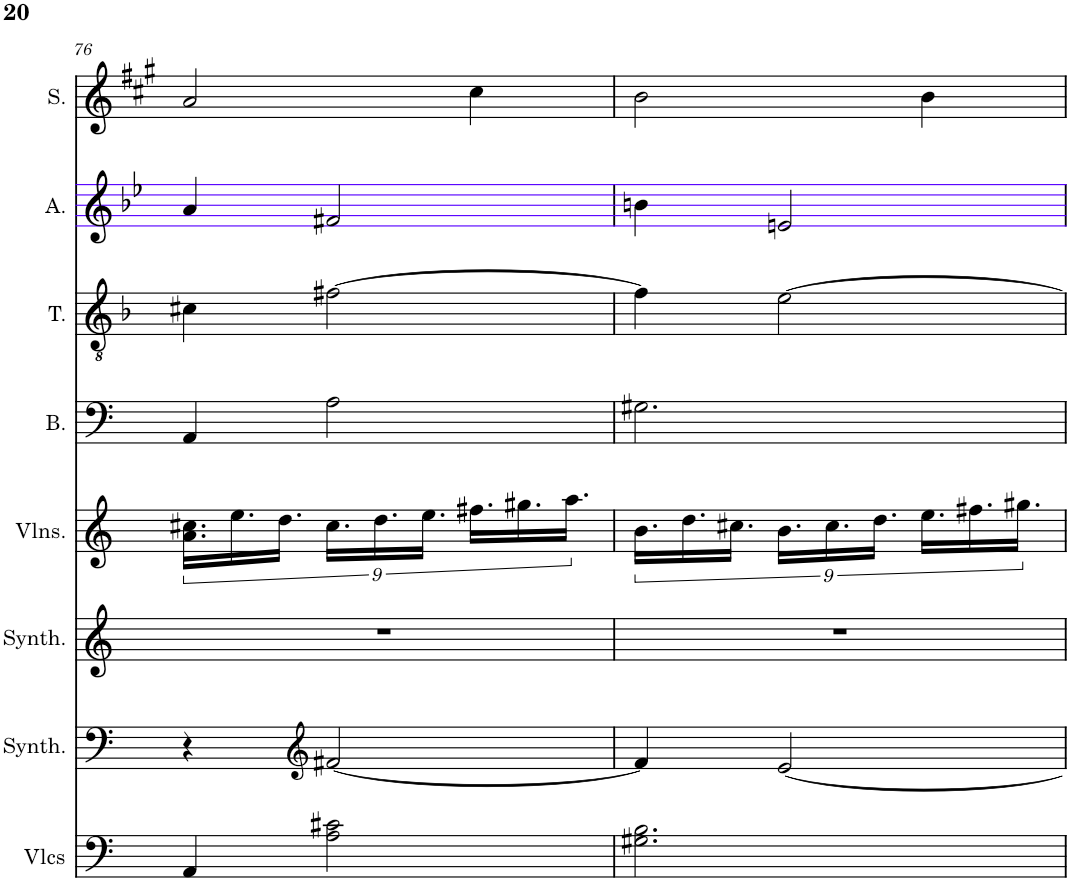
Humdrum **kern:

**kern	**kern	**kern	**kern	**kern	**kern	**kern	**kern
*part8	*part7	*part6	*part5	*part4	*part3	*part2	*part1
*staff8	*staff7	*staff6	*staff5	*staff4	*staff3	*staff2	*staff1
*I"Violoncelles, D'Bass/Strings, etc	*I"Synthétiseur d'instruments à cordes, Synth strings, etc	*I"Synthétiseur d'instruments à cordes, Synth strings 2	*I"Violons, 1st violins	*I"Basse	*I"Ténor	*I"Alto	*I"Soprano
*I'Vlcs	*I'Synth.	*I'Synth.	*I'Vlns.	*I'B.	*I'T.	*I'A.	*I'S.
!!LO:PB:g=z
*clefF4	*clefF4	*clefG2	*clefG2	*clefF4	*clefGv2	*clefG2	*clefG2
*k[]	*k[]	*k[]	*k[]	*k[]	*k[b-]	*k[b-e-]	*k[f#c#g#]
*M3/4	*M3/4	*M3/4	*M3/4	*M3/4	*M3/4	*M3/4	*M3/4
=76	=76	=76	=76	=76	=76	=76	=76
4AA/	4r	2.r	18.a\ 18.cc#X\LL	4AA/	4c#X\	4a/	2a/
.	.	.	18.ee\	.	.	.	.
.	.	.	18.dd\JJ	.	.	.	.
*	*clefG2	*	*	*	*	*	*
2A\ 2c#X\	[2f#X/	.	18.cc#\LL	2A\	[2f#X\	2f#X/	.
.	.	.	18.dd\	.	.	.	.
.	.	.	18.ee\JJ	.	.	.	.
.	.	.	18.ff#X\LL	.	.	.	4cc#\
.	.	.	18.gg#X\	.	.	.	.
.	.	.	18.aa\JJ	.	.	.	.
=77	=77	=77	=77	=77	=77	=77	=77
2.G#X\ 2.B\	4f#/]	2.r	18.b\LL	2.G#X\	4f#\]	4bn\	2b\
.	.	.	18.dd\	.	.	.	.
.	.	.	18.cc#X\JJ	.	.	.	.
.	[2e/	.	18.b\LL	.	[2e\	2en/	.
.	.	.	18.cc#\	.	.	.	.
.	.	.	18.dd\JJ	.	.	.	.
.	.	.	18.ee\LL	.	.	.	4b\
.	.	.	18.ff#X\	.	.	.	.
.	.	.	18.gg#X\JJ	.	.	.	.
=	=	=	=	=	=	=	=
*-	*-	*-	*-	*-	*-	*-	*-
